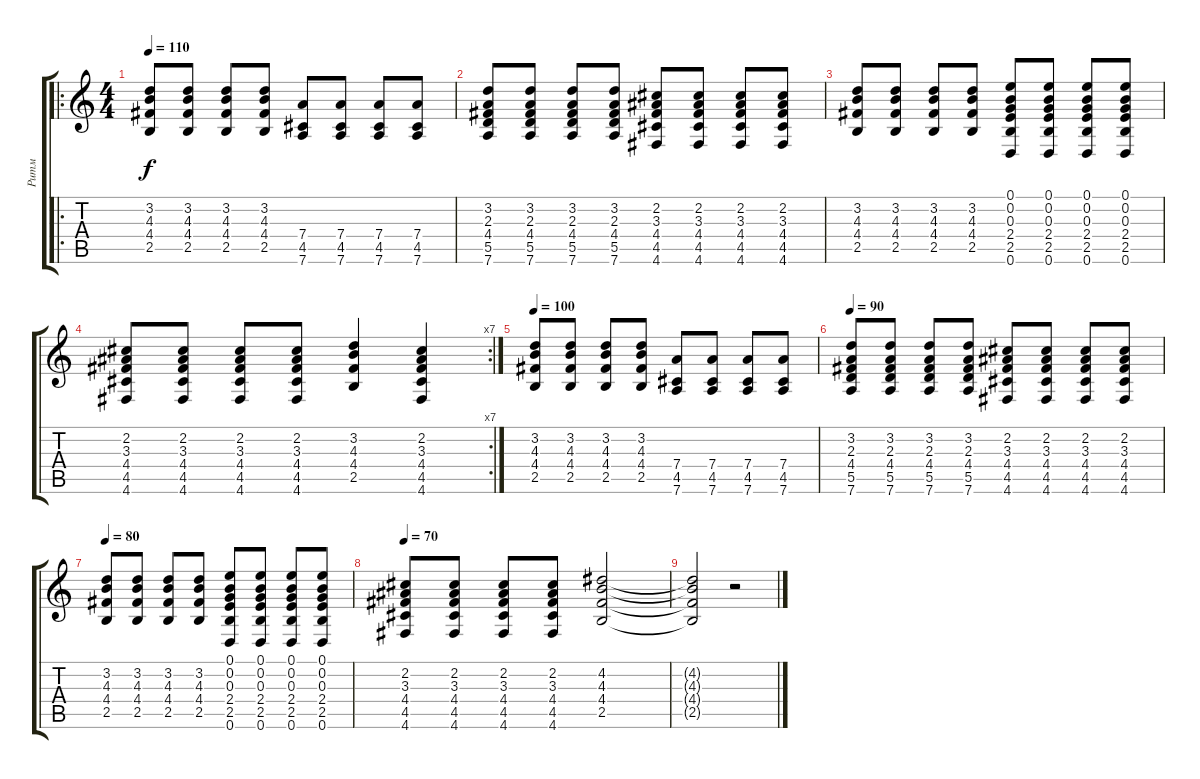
\track ("Ритм" "Ритм") {instrument distortionguitar}
\staff {score tabs}
\tuning (E4 B3 G3 D3 A2 D2) {hide}
\ro
\ts (4 4)
\tempo 110
\clef g2
\ks c
(3.2 4.3 4.4 2.5).8{dy f volume 9} (3.2 4.3 4.4 2.5).8 (3.2 4.3 4.4 2.5).8 (3.2 4.3 4.4 2.5).8 (7.4 4.5 7.6).8 (7.4 4.5 7.6).8 (7.4 4.5 7.6).8 (7.4 4.5 7.6).8 |
(3.2 2.3 4.4 5.5 7.6).8 (3.2 2.3 4.4 5.5 7.6).8 (3.2 2.3 4.4 5.5 7.6).8 (3.2 2.3 4.4 5.5 7.6).8 (2.2 3.3 4.4 4.5 4.6).8 (2.2 3.3 4.4 4.5 4.6).8 (2.2 3.3 4.4 4.5 4.6).8 (2.2 3.3 4.4 4.5 4.6).8 |
(3.2 4.3 4.4 2.5).8 (3.2 4.3 4.4 2.5).8 (3.2 4.3 4.4 2.5).8 (3.2 4.3 4.4 2.5).8 (0.1 0.2 0.3 2.4 2.5 0.6).8 (0.1 0.2 0.3 2.4 2.5 0.6).8 (0.1 0.2 0.3 2.4 2.5 0.6).8 (0.1 0.2 0.3 2.4 2.5 0.6).8 |
\rc 7
(2.2 3.3 4.4 4.5 4.6).8 (2.2 3.3 4.4 4.5 4.6).8 (2.2 3.3 4.4 4.5 4.6).8 (2.2 3.3 4.4 4.5 4.6).8 (3.2 4.3 4.4 2.5).4 (2.2 3.3 4.4 4.5 4.6).4 |
\tempo 100
(3.2 4.3 4.4 2.5).8 (3.2 4.3 4.4 2.5).8 (3.2 4.3 4.4 2.5).8 (3.2 4.3 4.4 2.5).8 (7.4 4.5 7.6).8 (7.4 4.5 7.6).8 (7.4 4.5 7.6).8 (7.4 4.5 7.6).8 |
\tempo 90
(3.2 2.3 4.4 5.5 7.6).8 (3.2 2.3 4.4 5.5 7.6).8 (3.2 2.3 4.4 5.5 7.6).8 (3.2 2.3 4.4 5.5 7.6).8 (2.2 3.3 4.4 4.5 4.6).8 (2.2 3.3 4.4 4.5 4.6).8 (2.2 3.3 4.4 4.5 4.6).8 (2.2 3.3 4.4 4.5 4.6).8 |
\tempo 80
(3.2 4.3 4.4 2.5).8 (3.2 4.3 4.4 2.5).8 (3.2 4.3 4.4 2.5).8 (3.2 4.3 4.4 2.5).8 (0.1 0.2 0.3 2.4 2.5 0.6).8 (0.1 0.2 0.3 2.4 2.5 0.6).8 (0.1 0.2 0.3 2.4 2.5 0.6).8 (0.1 0.2 0.3 2.4 2.5 0.6).8 |
\tempo 70
(2.2 3.3 4.4 4.5 4.6).8 (2.2 3.3 4.4 4.5 4.6).8 (2.2 3.3 4.4 4.5 4.6).8 (2.2 3.3 4.4 4.5 4.6).8 (4.2 4.3 4.4 2.5).2 |
(4.2{t} 4.3{t} 4.4{t} 2.5{t}).2 r.2
